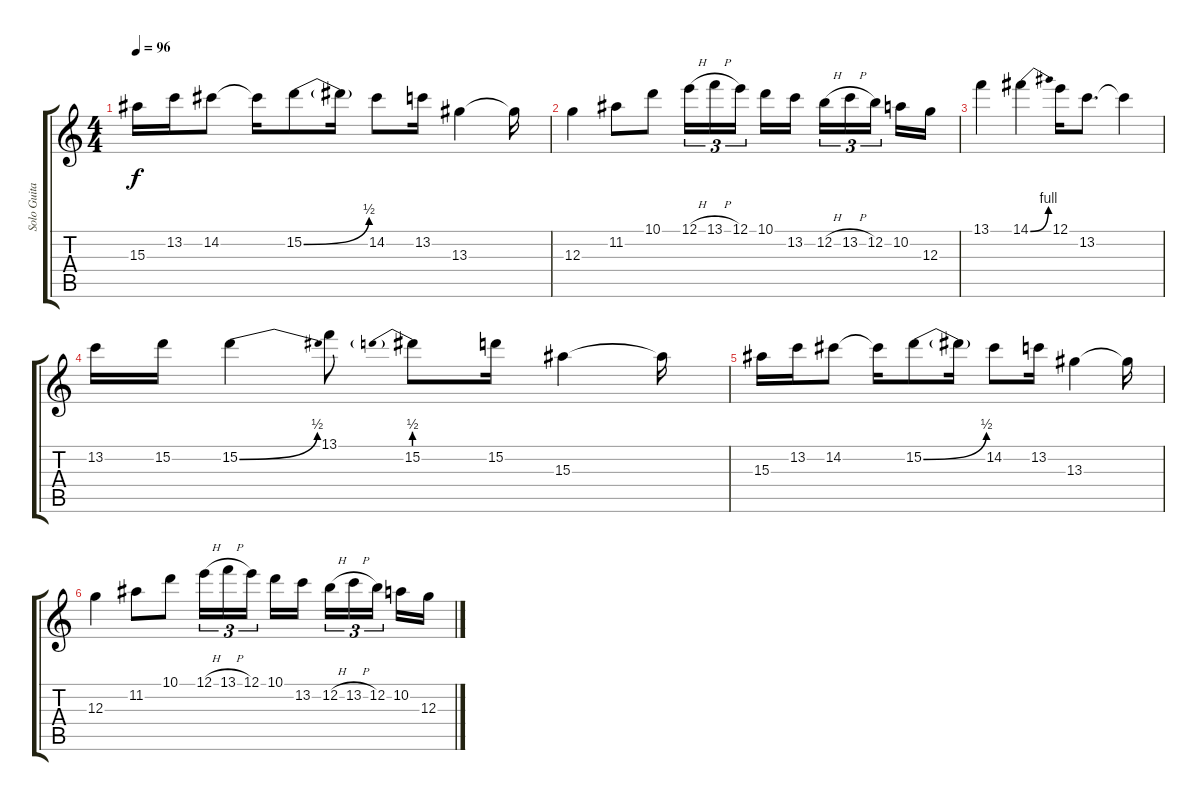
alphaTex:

\track ("Solo Guitar" "Solo Guita") {instrument overdrivenguitar}
\staff {score tabs}
\tuning (E4 B3 G3 D3 A2 E2) {hide}
\ts (4 4)
\tempo 96
\clef g2
\ks c
15.3.16{dy f} 13.2.16 14.2.8 14.2{t}.16 15.2{be (bend 0 0 60 2)}.8 15.2{t}.16 14.2.8 13.2.16 13.3.4 13.3{t}.16 |
12.3.4 11.2.8 10.1.8 12.1{h}.16{tu (3 2)} 13.1{h}.16{tu (3 2)} 12.1.16{tu (3 2)} 10.1.16 13.2.16 12.2{h}.16{tu (3 2)} 13.2{h}.16{tu (3 2)} 12.2.16{tu (3 2)} 10.2.16 12.3.16 |
13.1.4 14.1{be (bend 0 0 60 4)}.4 12.1.16 13.2.8{d} 13.2{t}.4 |
13.2.16 15.2.16 15.2{be (bend 0 0 60 2)}.4 13.1.8 15.2{be (prebend 0 2 60 2)}.8 15.2.16 15.3.4 15.3{t}.16 |
15.3.16 13.2.16 14.2.8 14.2{t}.16 15.2{be (bend 0 0 60 2)}.8 15.2{t}.16 14.2.8 13.2.16 13.3.4 13.3{t}.16 |
12.3.4 11.2.8 10.1.8 12.1{h}.16{tu (3 2)} 13.1{h}.16{tu (3 2)} 12.1.16{tu (3 2)} 10.1.16 13.2.16 12.2{h}.16{tu (3 2)} 13.2{h}.16{tu (3 2)} 12.2.16{tu (3 2)} 10.2.16 12.3.16
